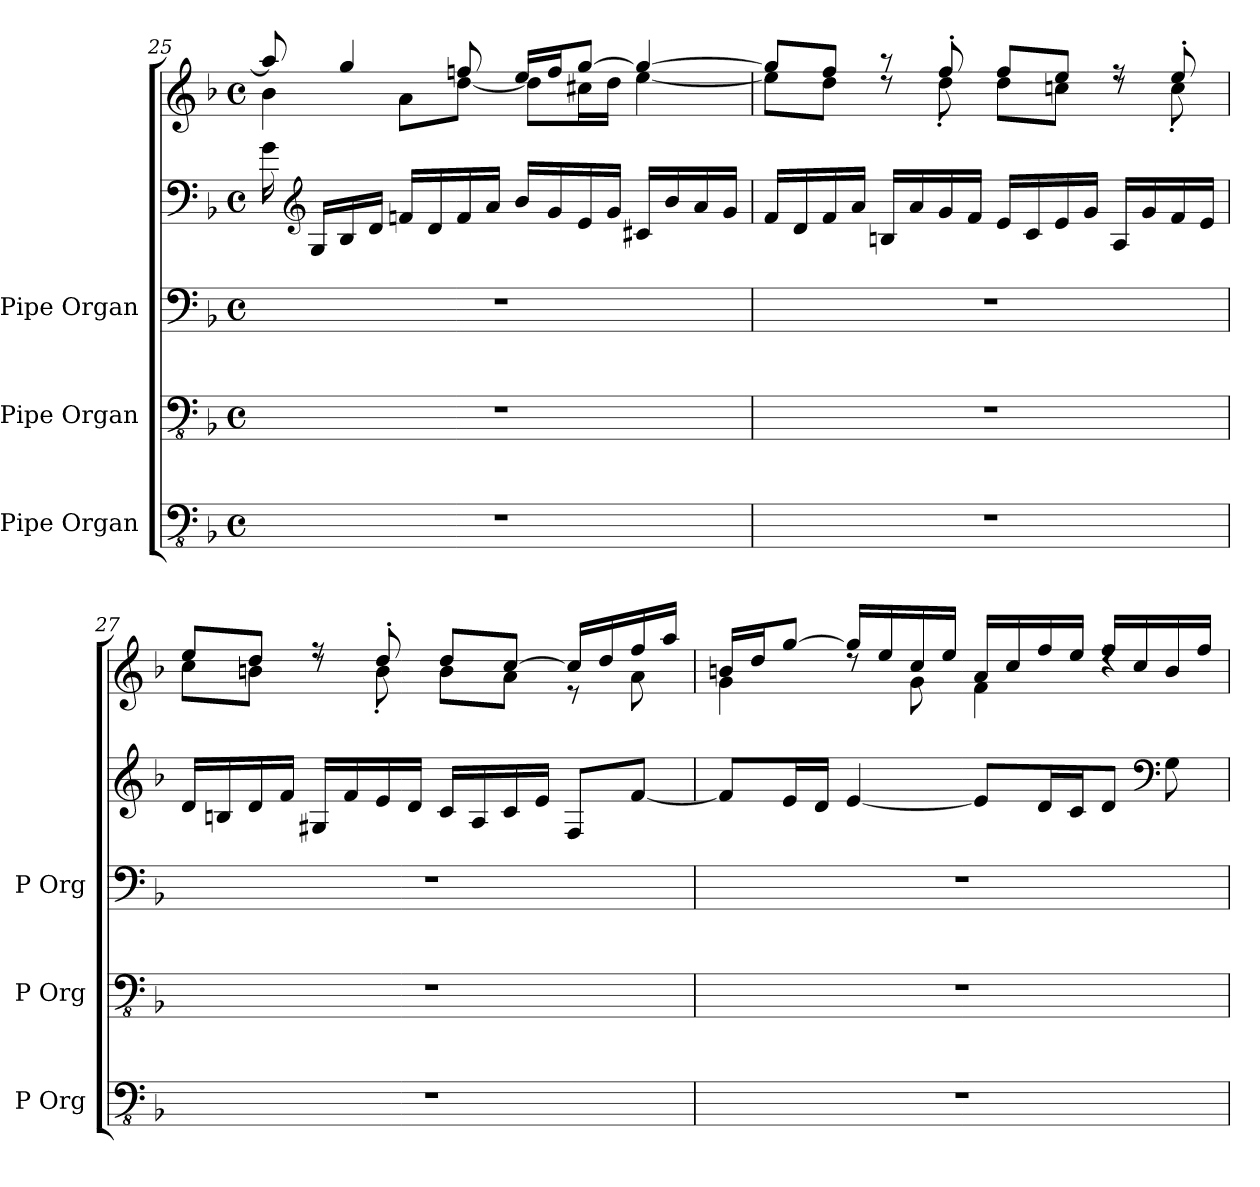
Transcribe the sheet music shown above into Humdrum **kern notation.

**kern	**kern	**kern	**kern	**kern
*part3	*part2	*part1	*part1	*part1
*staff5	*staff4	*staff3	*staff2	*staff1
*I"Pipe Organ	*I"Pipe Organ	*I"Pipe Organ	*	*
*I'P Org	*I'P Org	*I'P Org	*	*
!!LO:PB:g=z
*clefFv4	*clefFv4	*clefF4	*clefF4	*clefG2
*k[b-]	*k[b-]	*k[b-]	*k[b-]	*k[b-]
*M4/4	*M4/4	*M4/4	*M4/4	*M4/4
*met(c)	*met(c)	*met(c)	*met(c)	*met(c)
=25	=25	=25	=25	=25
*	*	*	*	*^
1r	1r	1r	16g\	8aa/]	4b-\
*	*	*	*clefG2	*	*
.	.	.	16G/LL	.	.
.	.	.	16B-/	4gg/	.
.	.	.	16d/JJ	.	.
.	.	.	16fn/LL	.	8a\L
.	.	.	16d/	.	.
.	.	.	16f/	8ffn/	[8dd\J
.	.	.	16a/JJ	.	.
.	.	.	16b-/LL	16ee/LL	8dd\L]
.	.	.	16g/	16ff/J	.
.	.	.	16e/	[8gg/J	16cc#X\L
.	.	.	16g/JJ	.	16dd\JJ
.	.	.	16c#X/LL	4gg/_	[4ee\
.	.	.	16b-/	.	.
.	.	.	16a/	.	.
.	.	.	16g/JJ	.	.
=26	=26	=26	=26	=26	=26
1r	1r	1r	16f/LL	8gg/L]	8ee\L]
.	.	.	16d/	.	.
.	.	.	16f/	8ff/J	8dd\J
.	.	.	16a/JJ	.	.
.	.	.	16Bn/LL	8r	8rdd
.	.	.	16a/	.	.
.	.	.	16g/	8ff'/	8dd'\
.	.	.	16f/JJ	.	.
.	.	.	16e/LL	8ff/L	8dd\L
.	.	.	16c/	.	.
.	.	.	16e/	8ee/J	8ccn\J
.	.	.	16g/JJ	.	.
.	.	.	16A/LL	8r	8rdd
.	.	.	16g/	.	.
.	.	.	16f/	8ee'/	8cc'\
.	.	.	16e/JJ	.	.
=27	=27	=27	=27	=27	=27
1r	1r	1r	16d/LL	8ee/L	8cc\L
.	.	.	16Bn/	.	.
.	.	.	16d/	8dd/J	8bn\J
.	.	.	16f/JJ	.	.
.	.	.	16G#X/LL	8r	8rdd
.	.	.	16f/	.	.
.	.	.	16e/	8dd'/	8b'\
.	.	.	16d/JJ	.	.
.	.	.	16c/LL	8dd/L	8b\L
.	.	.	16A/	.	.
.	.	.	16c/	[8cc/J	8a\J
.	.	.	16e/JJ	.	.
.	.	.	8F/L	16cc/LL]	8r
.	.	.	.	16dd/	.
.	.	.	[8f/J	16ff/	8a\
.	.	.	.	16aa/JJ	.
!!LO:LB:g=z	!!
=28	=28	=28	=28	=28	=28
1r	1r	1r	8f/L]	16bn/LL	4g\
.	.	.	.	16dd/J	.
.	.	.	16e/L	[8gg/J	.
.	.	.	16d/JJ	.	.
.	.	.	[4e/	16gg/LL]	8rdd
.	.	.	.	16ee/	.
.	.	.	.	16cc/	8g\
.	.	.	.	16ee/JJ	.
.	.	.	8e/L]	16a/LL	4f\
.	.	.	.	16cc/	.
.	.	.	16d/L	16ff/	.
.	.	.	16c/J	16ee/JJ	.
.	.	.	8d/J	16ff/LL	4rdd
.	.	.	.	16cc/	.
*	*	*	*clefF4	*	*
.	.	.	8G\	16b/	.
.	.	.	.	16ff/JJ	.
*	*	*	*	*v	*v
=	=	=	=	=
*-	*-	*-	*-	*-
